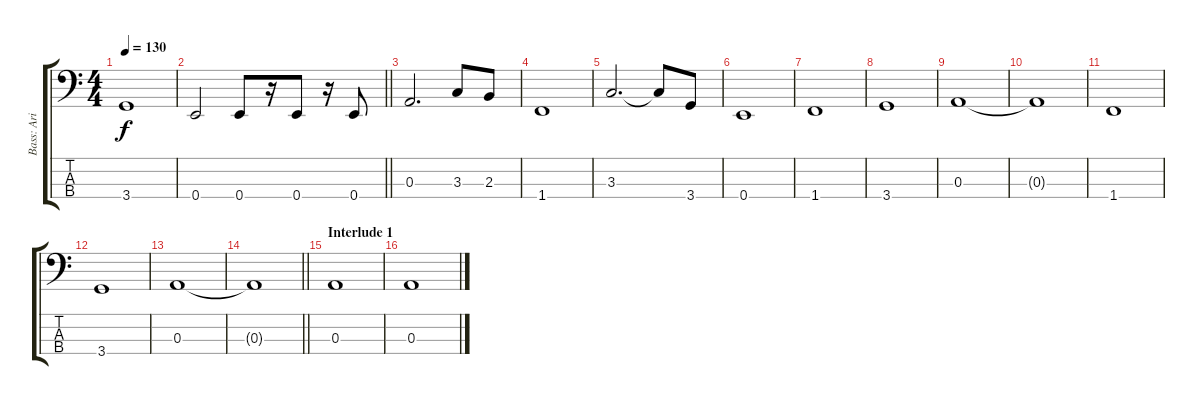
\track ("Bass: Ari Katajamäki" "Bass: Ari ") {instrument electricbassfinger}
\staff {score tabs}
\tuning (G2 D2 A1 E1) {hide}
\ts (4 4)
\tempo 130
\clef f4
\ks aminor
3.4.1{dy f} |
\barLineRight lightlight
0.4.2 0.4.8 r.16 0.4.8 r.16 0.4.8 |
0.3.2{d} 3.3.8 2.3.8 |
1.4.1 |
3.3.2{d} 3.3{t}.8 3.4.8 |
0.4.1 |
1.4.1 |
3.4.1 |
0.3.1 |
0.3{t}.1 |
1.4.1 |
3.4.1 |
0.3.1 |
\barLineRight lightlight
0.3{t}.1 |
\section ("" "Interlude 1")
0.3.1 |
0.3.1
